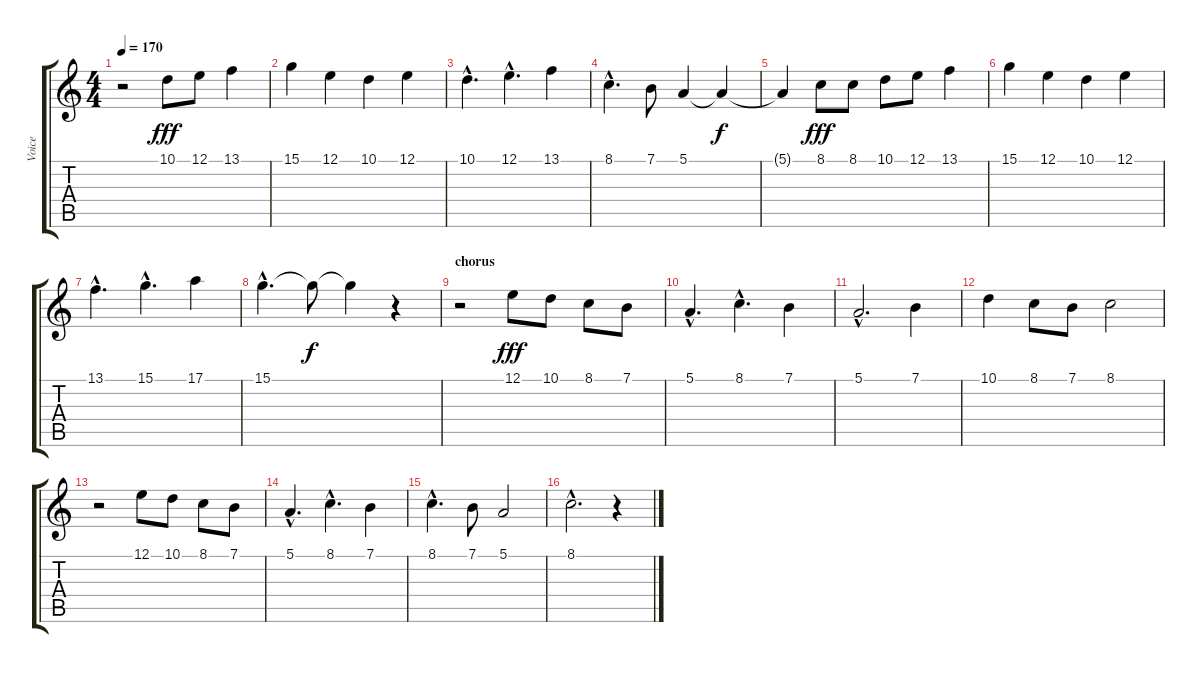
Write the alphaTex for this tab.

\track ("Voice" "Voice") {instrument choiraahs}
\staff {score tabs}
\tuning (E4 B3 G3 D3 A2 E2) {hide}
\ts (4 4)
\tempo 170
\clef g2
\ks c
r.2{dy f} 10.1.8{dy fff} 12.1.8 13.1.4 |
15.1.4 12.1.4 10.1.4 12.1.4 |
10.1{hac}.4{d} 12.1{hac}.4{d} 13.1.4 |
8.1{hac}.4{d} 7.1.8 5.1.4 5.1{t}.4{dy f} |
5.1{t}.4 8.1.8{dy fff} 8.1.8 10.1.8 12.1.8 13.1.4 |
15.1.4 12.1.4 10.1.4 12.1.4 |
13.1{hac}.4{d} 15.1{hac}.4{d} 17.1.4 |
15.1{hac}.4{d} 15.1{t}.8{dy f} 15.1{t}.4 r.4 |
\section ("" "chorus")
r.2 12.1.8{dy fff} 10.1.8 8.1.8 7.1.8 |
5.1{hac}.4{d} 8.1{hac}.4{d} 7.1.4 |
5.1{hac}.2{d} 7.1.4 |
10.1.4 8.1.8 7.1.8 8.1.2 |
r.2 12.1.8 10.1.8 8.1.8 7.1.8 |
5.1{hac}.4{d} 8.1{hac}.4{d} 7.1.4 |
8.1{hac}.4{d} 7.1.8 5.1.2 |
8.1{hac}.2{d} r.4
